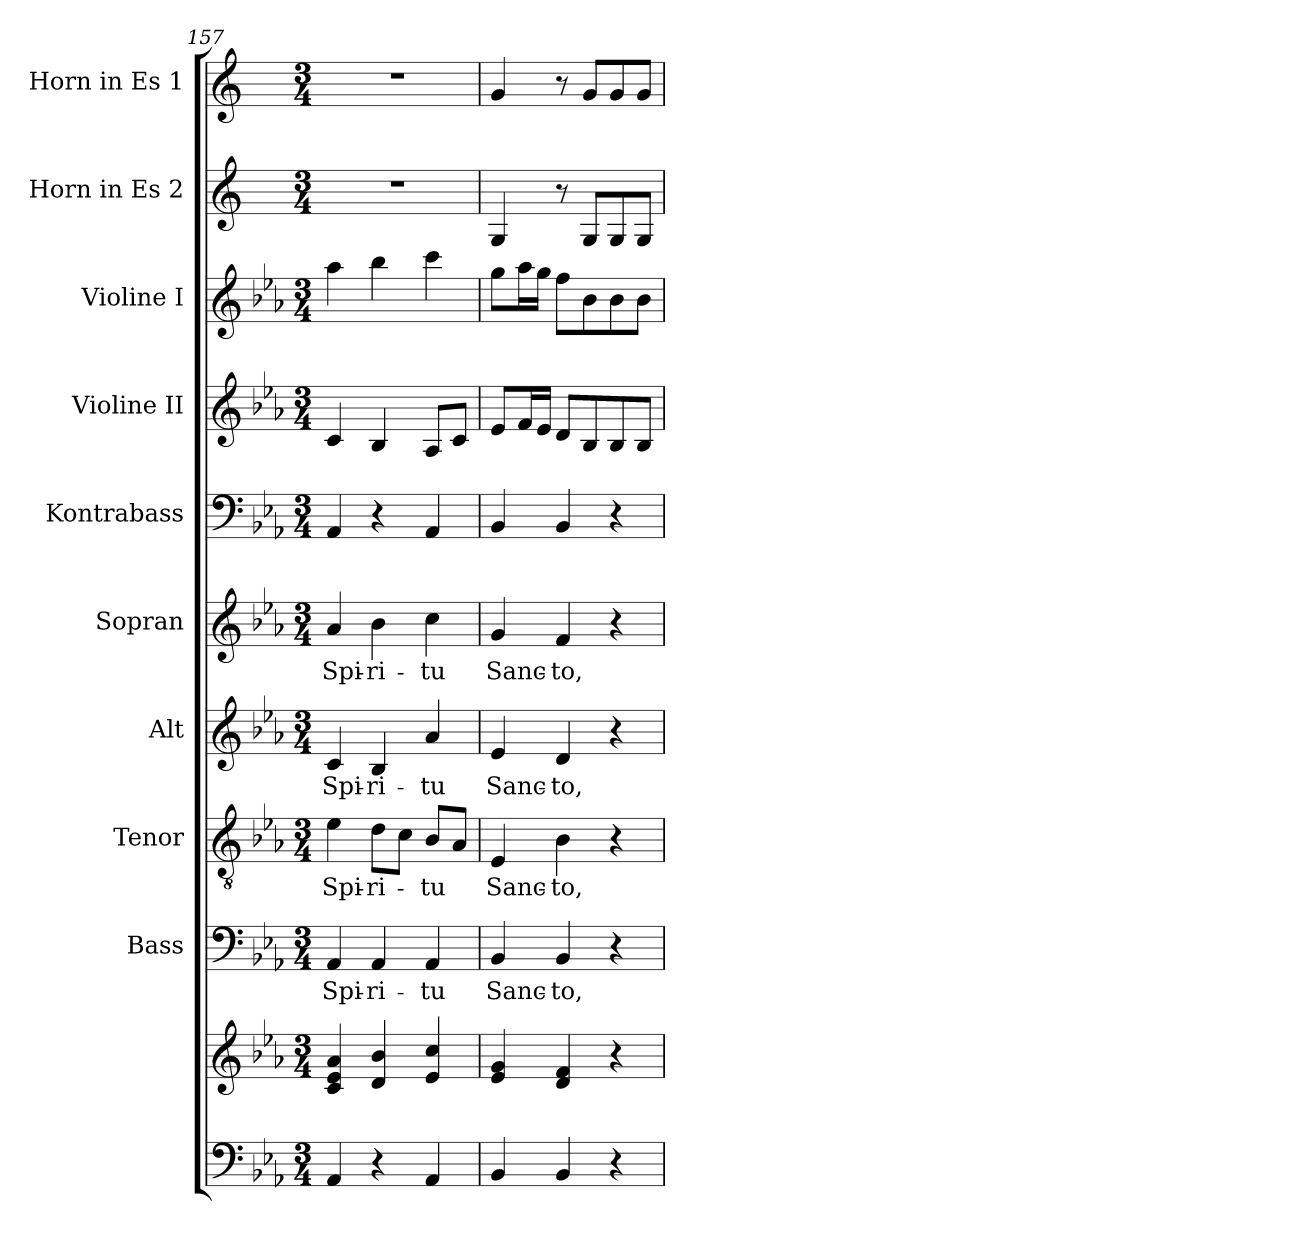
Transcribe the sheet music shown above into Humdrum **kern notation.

**kern	**kern	**kern	**text	**kern	**text	**kern	**text	**kern	**text	**kern	**kern	**kern	**kern	**kern
*part10	*part10	*part9	*part9	*part8	*part8	*part7	*part7	*part6	*part6	*part5	*part4	*part3	*part2	*part1
*staff11	*staff10	*staff9	*staff9	*staff8	*staff8	*staff7	*staff7	*staff6	*staff6	*staff5	*staff4	*staff3	*staff2	*staff1
*	*	*I"Bass	*	*I"Tenor	*	*I"Alt	*	*I"Sopran	*	*I"Kontrabass	*I"Violine II	*I"Violine I	*I"Horn in Es 2	*I"Horn in Es 1
*	*	*I'B.	*	*I'T.	*	*I'A.	*	*I'S.	*	*I'Kb.	*I'Vl. II	*I'Vl. I	*I'Hr. Es 2	*I'Hr. Es 1
*clefF4	*clefG2	*clefF4	*	*clefGv2	*	*clefG2	*	*clefG2	*	*clefF4	*clefG2	*clefG2	*clefG2	*clefG2
*	*	*	*	*	*	*	*	*	*	*ITrd7c12	*	*	*ITrd5c9	*ITrd5c9
*k[b-e-a-]	*k[b-e-a-]	*k[b-e-a-]	*	*k[b-e-a-]	*	*k[b-e-a-]	*	*k[b-e-a-]	*	*k[b-e-a-]	*k[b-e-a-]	*k[b-e-a-]	*k[b-e-a-]	*k[b-e-a-]
*E-:	*E-:	*E-:	*	*E-:	*	*E-:	*	*E-:	*	*E-:	*E-:	*E-:	*E-:	*E-:
*M3/4	*M3/4	*M3/4	*	*M3/4	*	*M3/4	*	*M3/4	*	*M3/4	*M3/4	*M3/4	*M3/4	*M3/4
=157	=157	=157	=157	=157	=157	=157	=157	=157	=157	=157	=157	=157	=157	=157
!	!	!	!LO:LY:b	!	!LO:LY:b	!	!LO:LY:b	!	!LO:LY:b	!	!	!	!	!
4AA-/	4c/ 4e-/ 4a-/	4AA-/	Spi-	4e-\	Spi-	4c/	Spi-	4a-/	Spi-	4AAA-/	4c/	4aa-\	2.r	2.r
!	!	!	!LO:LY:b	!	!LO:LY:b	!	!LO:LY:b	!	!LO:LY:b	!	!	!	!	!
4r	4d/ 4b-/	4AA-/	-ri-	8d\L	-ri-	4B-/	-ri-	4b-\	-ri-	4r	4B-/	4bb-\	.	.
.	.	.	.	8c\J	.	.	.	.	.	.	.	.	.	.
!	!	!	!LO:LY:b	!	!LO:LY:b	!	!LO:LY:b	!	!LO:LY:b	!	!	!	!	!
4AA-/	4e-/ 4cc/	4AA-/	-tu	8B-/L	-tu	4a-/	-tu	4cc\	-tu	4AAA-/	8A-/L	4ccc\	.	.
.	.	.	.	8A-/J	.	.	.	.	.	.	8c/J	.	.	.
=158	=158	=158	=158	=158	=158	=158	=158	=158	=158	=158	=158	=158	=158	=158
!	!	!	!LO:LY:b	!	!LO:LY:b	!	!LO:LY:b	!	!LO:LY:b	!	!	!	!	!
4BB-/	4e-/ 4g/	4BB-/	Sanc-	4E-/	Sanc-	4e-/	Sanc-	4g/	Sanc-	4BBB-/	8e-/L	8gg\L	4BB-/	4B-/
.	.	.	.	.	.	.	.	.	.	.	16f/L	16aa-\L	.	.
.	.	.	.	.	.	.	.	.	.	.	16e-/JJ	16gg\JJ	.	.
!	!	!	!LO:LY:b	!	!LO:LY:b	!	!LO:LY:b	!	!LO:LY:b	!	!	!	!	!
4BB-/	4d/ 4f/	4BB-/	-to,	4B-\	-to,	4d/	-to,	4f/	-to,	4BBB-/	8d/L	8ff\L	8r	8r
.	.	.	.	.	.	.	.	.	.	.	8B-/	8b-\	8BB-/L	8B-/L
4r	4r	4r	.	4r	.	4r	.	4r	.	4r	8B-/	8b-\	8BB-/	8B-/
.	.	.	.	.	.	.	.	.	.	.	8B-/J	8b-\J	8BB-/J	8B-/J
=	=	=	=	=	=	=	=	=	=	=	=	=	=	=
*-	*-	*-	*-	*-	*-	*-	*-	*-	*-	*-	*-	*-	*-	*-
